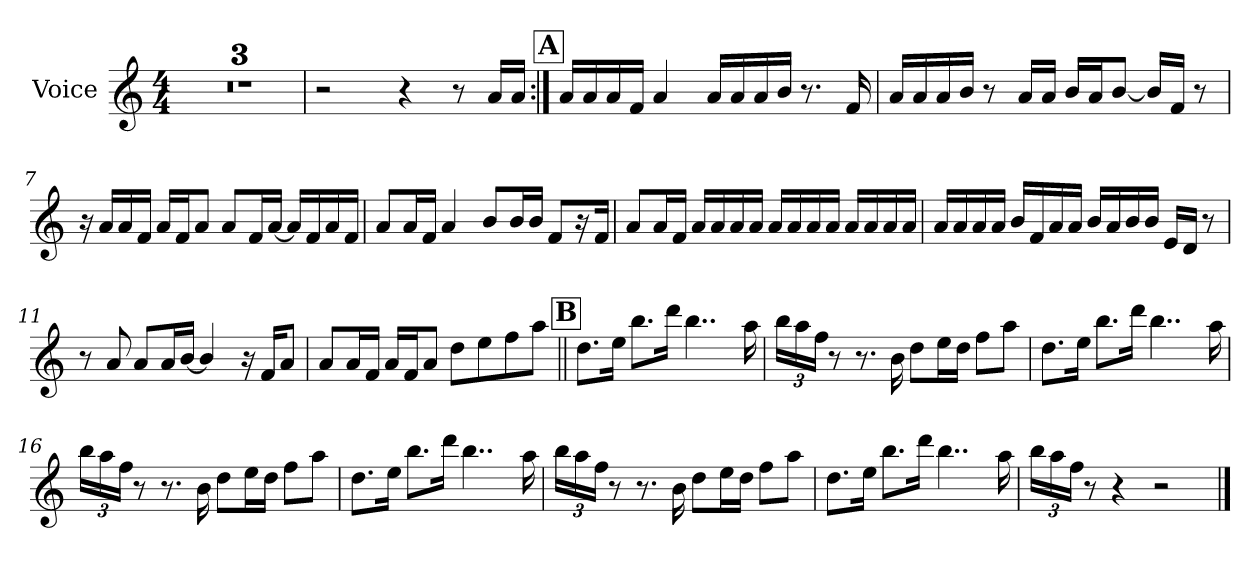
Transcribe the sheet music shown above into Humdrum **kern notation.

**kern
*part1
*staff1
*I"Voice
*I'V.
*clefG2
*k[]
*M4/4
=1!|:
1r
=2
1r
=3
1r
=4
2r
4r
8r
16a/LL
16a/JJ
!!LO:LB:g=z
!!LO:REH:place=s1:a:t=A
=5:|!
16a/LL
16a/
16a/
16f/JJ
4a/
16a/LL
16a/
16a/
16b/JJ
8.r
16f/
=6
16a/LL
16a/
16a/
16b/JJ
8r
16a/LL
16a/JJ
16b/LL
16a/J
[<8b/J
16b/LL]
16f/JJ
8r
=7
16r
16a/LL
16a/
16f/JJ
16a/LL
16f/J
8a/J
8a/L
16f/L
[<16a/JJ
16a/LL]
16f/
16a/
16f/JJ
=8
8a/L
16a/L
16f/JJ
4a/
8b/L
16b/L
16b/JJ
8f/L
16r
16f/Jk
!!LO:LB:g=z
=9
8a/L
16a/L
16f/JJ
16a/LL
16a/
16a/
16a/JJ
16a/LL
16a/
16a/
16a/JJ
16a/LL
16a/
16a/
16a/JJ
=10
16a/LL
16a/
16a/
16a/JJ
16b/LL
16f/
16a/
16a/JJ
16b/LL
16a/
16b/
16b/JJ
16e/LL
16d/JJ
8r
=11
8r
8a/
8a/L
16a/L
[<16b/JJ
4b/]
16r
16f/KL
8a/J
=12
8a/L
16a/L
16f/JJ
16a/LL
16f/J
8a/J
8dd\L
8ee\
8ff\
8aa\J
!!LO:LB:g=z
!!LO:REH:place=s1:a:t=B
=13||
8.dd\L
16ee\Jk
8.bb\L
16ddd\Jk
4..bb\
16aa\
=14
24bb\LL
24aa\
24ff\JJ
8r
8.r
16b\
8dd\L
16ee\L
16dd\JJ
8ff\L
8aa\J
=15
8.dd\L
16ee\Jk
8.bb\L
16ddd\Jk
4..bb\
16aa\
=16
24bb\LL
24aa\
24ff\JJ
8r
8.r
16b\
8dd\L
16ee\L
16dd\JJ
8ff\L
8aa\J
!!LO:LB:g=z
=17
8.dd\L
16ee\Jk
8.bb\L
16ddd\Jk
4..bb\
16aa\
=18
24bb\LL
24aa\
24ff\JJ
8r
8.r
16b\
8dd\L
16ee\L
16dd\JJ
8ff\L
8aa\J
=19
8.dd\L
16ee\Jk
8.bb\L
16ddd\Jk
4..bb\
16aa\
=20
24bb\LL
24aa\
24ff\JJ
8r
4r
2r
==
*-
